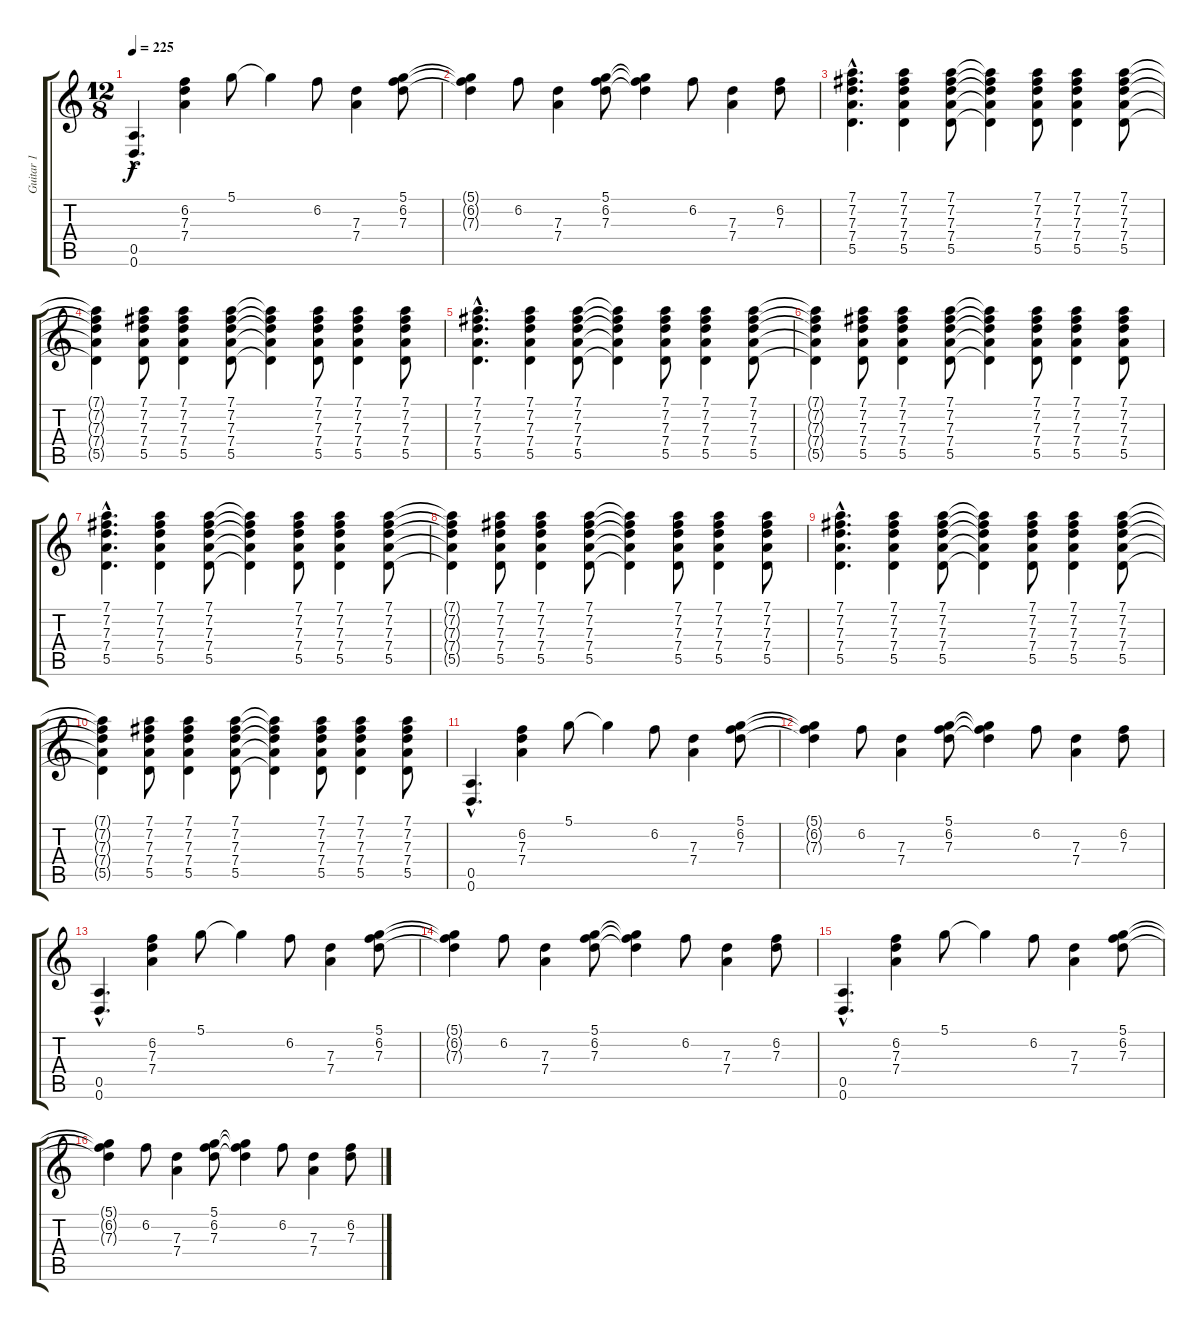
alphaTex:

\track ("Guitar 1" "Guitar 1") {instrument electricguitarclean}
\staff {score tabs}
\tuning (D4 B3 G3 D3 A2 D2) {hide}
\ts (12 8)
\tempo 225
\clef g2
\ks c
(0.5{hac} 0.6{hac}).4{d dy f} (6.2 7.3 7.4).4 5.1.8 5.1{t}.4 6.2.8 (7.3 7.4).4 (5.1 6.2 7.3).8 |
(5.1{t} 6.2{t} 7.3{t}).4 6.2.8 (7.3 7.4).4 (5.1 6.2 7.3).8 (5.1{t} 6.2{t} 7.3{t}).4 6.2.8 (7.3 7.4).4 (6.2 7.3).8 |
(7.1{hac} 7.2{hac} 7.3{hac} 7.4{hac} 5.5{hac}).4{d} (7.1 7.2 7.3 7.4 5.5).4 (7.1 7.2 7.3 7.4 5.5).8 (7.1{t} 7.2{t} 7.3{t} 7.4{t} 5.5{t}).4 (7.1 7.2 7.3 7.4 5.5).8 (7.1 7.2 7.3 7.4 5.5).4 (7.1 7.2 7.3 7.4 5.5).8 |
(7.1{t} 7.2{t} 7.3{t} 7.4{t} 5.5{t}).4 (7.1 7.2 7.3 7.4 5.5).8 (7.1 7.2 7.3 7.4 5.5).4 (7.1 7.2 7.3 7.4 5.5).8 (7.1{t} 7.2{t} 7.3{t} 7.4{t} 5.5{t}).4 (7.1 7.2 7.3 7.4 5.5).8 (7.1 7.2 7.3 7.4 5.5).4 (7.1 7.2 7.3 7.4 5.5).8 |
(7.1{hac} 7.2{hac} 7.3{hac} 7.4{hac} 5.5{hac}).4{d} (7.1 7.2 7.3 7.4 5.5).4 (7.1 7.2 7.3 7.4 5.5).8 (7.1{t} 7.2{t} 7.3{t} 7.4{t} 5.5{t}).4 (7.1 7.2 7.3 7.4 5.5).8 (7.1 7.2 7.3 7.4 5.5).4 (7.1 7.2 7.3 7.4 5.5).8 |
(7.1{t} 7.2{t} 7.3{t} 7.4{t} 5.5{t}).4 (7.1 7.2 7.3 7.4 5.5).8 (7.1 7.2 7.3 7.4 5.5).4 (7.1 7.2 7.3 7.4 5.5).8 (7.1{t} 7.2{t} 7.3{t} 7.4{t} 5.5{t}).4 (7.1 7.2 7.3 7.4 5.5).8 (7.1 7.2 7.3 7.4 5.5).4 (7.1 7.2 7.3 7.4 5.5).8 |
(7.1{hac} 7.2{hac} 7.3{hac} 7.4{hac} 5.5{hac}).4{d} (7.1 7.2 7.3 7.4 5.5).4 (7.1 7.2 7.3 7.4 5.5).8 (7.1{t} 7.2{t} 7.3{t} 7.4{t} 5.5{t}).4 (7.1 7.2 7.3 7.4 5.5).8 (7.1 7.2 7.3 7.4 5.5).4 (7.1 7.2 7.3 7.4 5.5).8 |
(7.1{t} 7.2{t} 7.3{t} 7.4{t} 5.5{t}).4 (7.1 7.2 7.3 7.4 5.5).8 (7.1 7.2 7.3 7.4 5.5).4 (7.1 7.2 7.3 7.4 5.5).8 (7.1{t} 7.2{t} 7.3{t} 7.4{t} 5.5{t}).4 (7.1 7.2 7.3 7.4 5.5).8 (7.1 7.2 7.3 7.4 5.5).4 (7.1 7.2 7.3 7.4 5.5).8 |
(7.1{hac} 7.2{hac} 7.3{hac} 7.4{hac} 5.5{hac}).4{d} (7.1 7.2 7.3 7.4 5.5).4 (7.1 7.2 7.3 7.4 5.5).8 (7.1{t} 7.2{t} 7.3{t} 7.4{t} 5.5{t}).4 (7.1 7.2 7.3 7.4 5.5).8 (7.1 7.2 7.3 7.4 5.5).4 (7.1 7.2 7.3 7.4 5.5).8 |
(7.1{t} 7.2{t} 7.3{t} 7.4{t} 5.5{t}).4 (7.1 7.2 7.3 7.4 5.5).8 (7.1 7.2 7.3 7.4 5.5).4 (7.1 7.2 7.3 7.4 5.5).8 (7.1{t} 7.2{t} 7.3{t} 7.4{t} 5.5{t}).4 (7.1 7.2 7.3 7.4 5.5).8 (7.1 7.2 7.3 7.4 5.5).4 (7.1 7.2 7.3 7.4 5.5).8 |
(0.5{hac} 0.6{hac}).4{d} (6.2 7.3 7.4).4 5.1.8 5.1{t}.4 6.2.8 (7.3 7.4).4 (5.1 6.2 7.3).8 |
(5.1{t} 6.2{t} 7.3{t}).4 6.2.8 (7.3 7.4).4 (5.1 6.2 7.3).8 (5.1{t} 6.2{t} 7.3{t}).4 6.2.8 (7.3 7.4).4 (6.2 7.3).8 |
(0.5{hac} 0.6{hac}).4{d} (6.2 7.3 7.4).4 5.1.8 5.1{t}.4 6.2.8 (7.3 7.4).4 (5.1 6.2 7.3).8 |
(5.1{t} 6.2{t} 7.3{t}).4 6.2.8 (7.3 7.4).4 (5.1 6.2 7.3).8 (5.1{t} 6.2{t} 7.3{t}).4 6.2.8 (7.3 7.4).4 (6.2 7.3).8 |
(0.5{hac} 0.6{hac}).4{d} (6.2 7.3 7.4).4 5.1.8 5.1{t}.4 6.2.8 (7.3 7.4).4 (5.1 6.2 7.3).8 |
(5.1{t} 6.2{t} 7.3{t}).4 6.2.8 (7.3 7.4).4 (5.1 6.2 7.3).8 (5.1{t} 6.2{t} 7.3{t}).4 6.2.8 (7.3 7.4).4 (6.2 7.3).8
